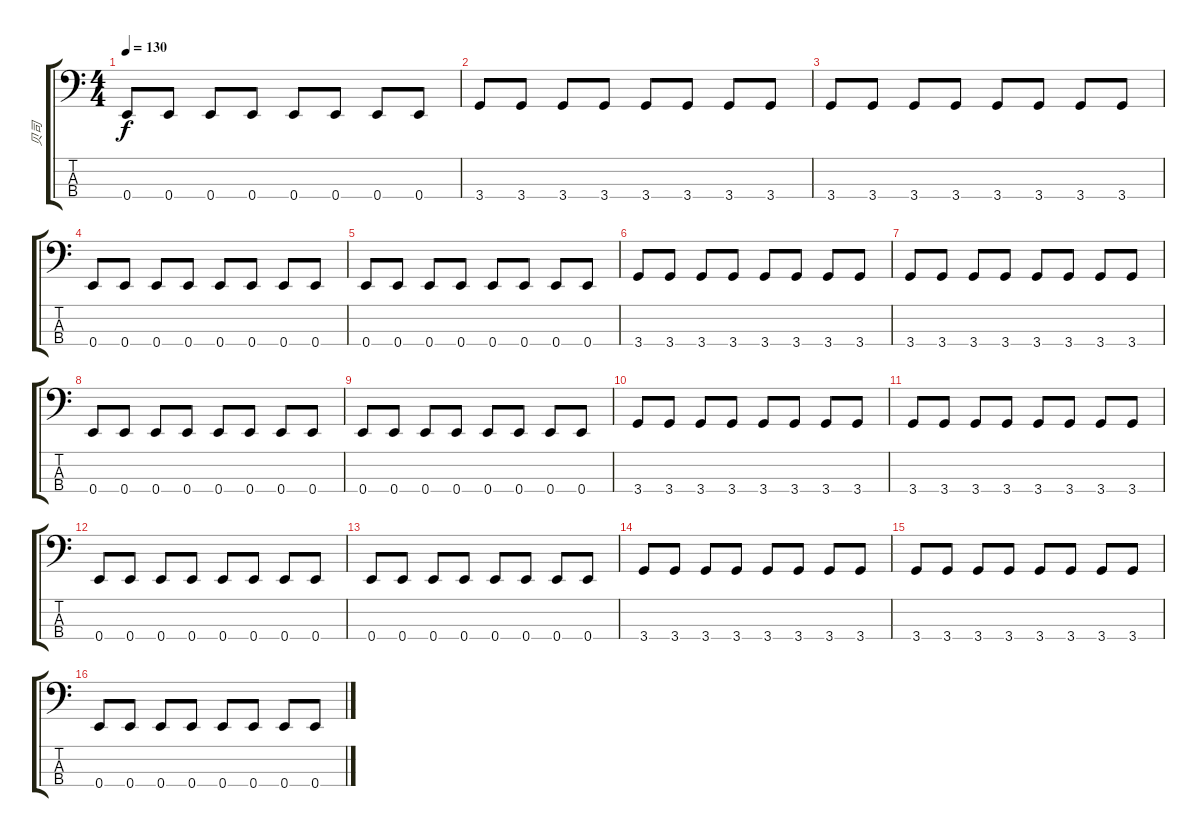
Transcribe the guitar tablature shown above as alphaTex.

\track ("贝司" "贝司") {instrument electricbassfinger}
\staff {score tabs}
\tuning (G2 D2 A1 E1) {hide}
\ts (4 4)
\tempo 130
\clef f4
\ks c
0.4.8{dy f} 0.4.8 0.4.8 0.4.8 0.4.8 0.4.8 0.4.8 0.4.8 |
3.4.8{volume 3} 3.4.8 3.4.8 3.4.8 3.4.8 3.4.8 3.4.8 3.4.8 |
3.4.8 3.4.8 3.4.8 3.4.8 3.4.8 3.4.8 3.4.8 3.4.8 |
0.4.8 0.4.8 0.4.8 0.4.8 0.4.8 0.4.8 0.4.8 0.4.8 |
0.4.8 0.4.8 0.4.8 0.4.8 0.4.8 0.4.8 0.4.8 0.4.8 |
3.4.8{volume 3} 3.4.8 3.4.8 3.4.8 3.4.8 3.4.8 3.4.8 3.4.8 |
3.4.8 3.4.8 3.4.8 3.4.8 3.4.8 3.4.8 3.4.8 3.4.8 |
0.4.8 0.4.8 0.4.8 0.4.8 0.4.8 0.4.8 0.4.8 0.4.8 |
0.4.8 0.4.8 0.4.8 0.4.8 0.4.8 0.4.8 0.4.8 0.4.8 |
3.4.8{volume 2} 3.4.8 3.4.8 3.4.8 3.4.8 3.4.8 3.4.8 3.4.8 |
3.4.8 3.4.8 3.4.8 3.4.8 3.4.8 3.4.8 3.4.8 3.4.8 |
0.4.8 0.4.8 0.4.8 0.4.8 0.4.8 0.4.8 0.4.8 0.4.8 |
0.4.8 0.4.8 0.4.8 0.4.8 0.4.8 0.4.8 0.4.8 0.4.8 |
3.4.8{volume 1} 3.4.8 3.4.8 3.4.8 3.4.8 3.4.8 3.4.8 3.4.8 |
3.4.8 3.4.8 3.4.8 3.4.8 3.4.8 3.4.8 3.4.8 3.4.8 |
0.4.8 0.4.8 0.4.8 0.4.8 0.4.8 0.4.8 0.4.8 0.4.8
